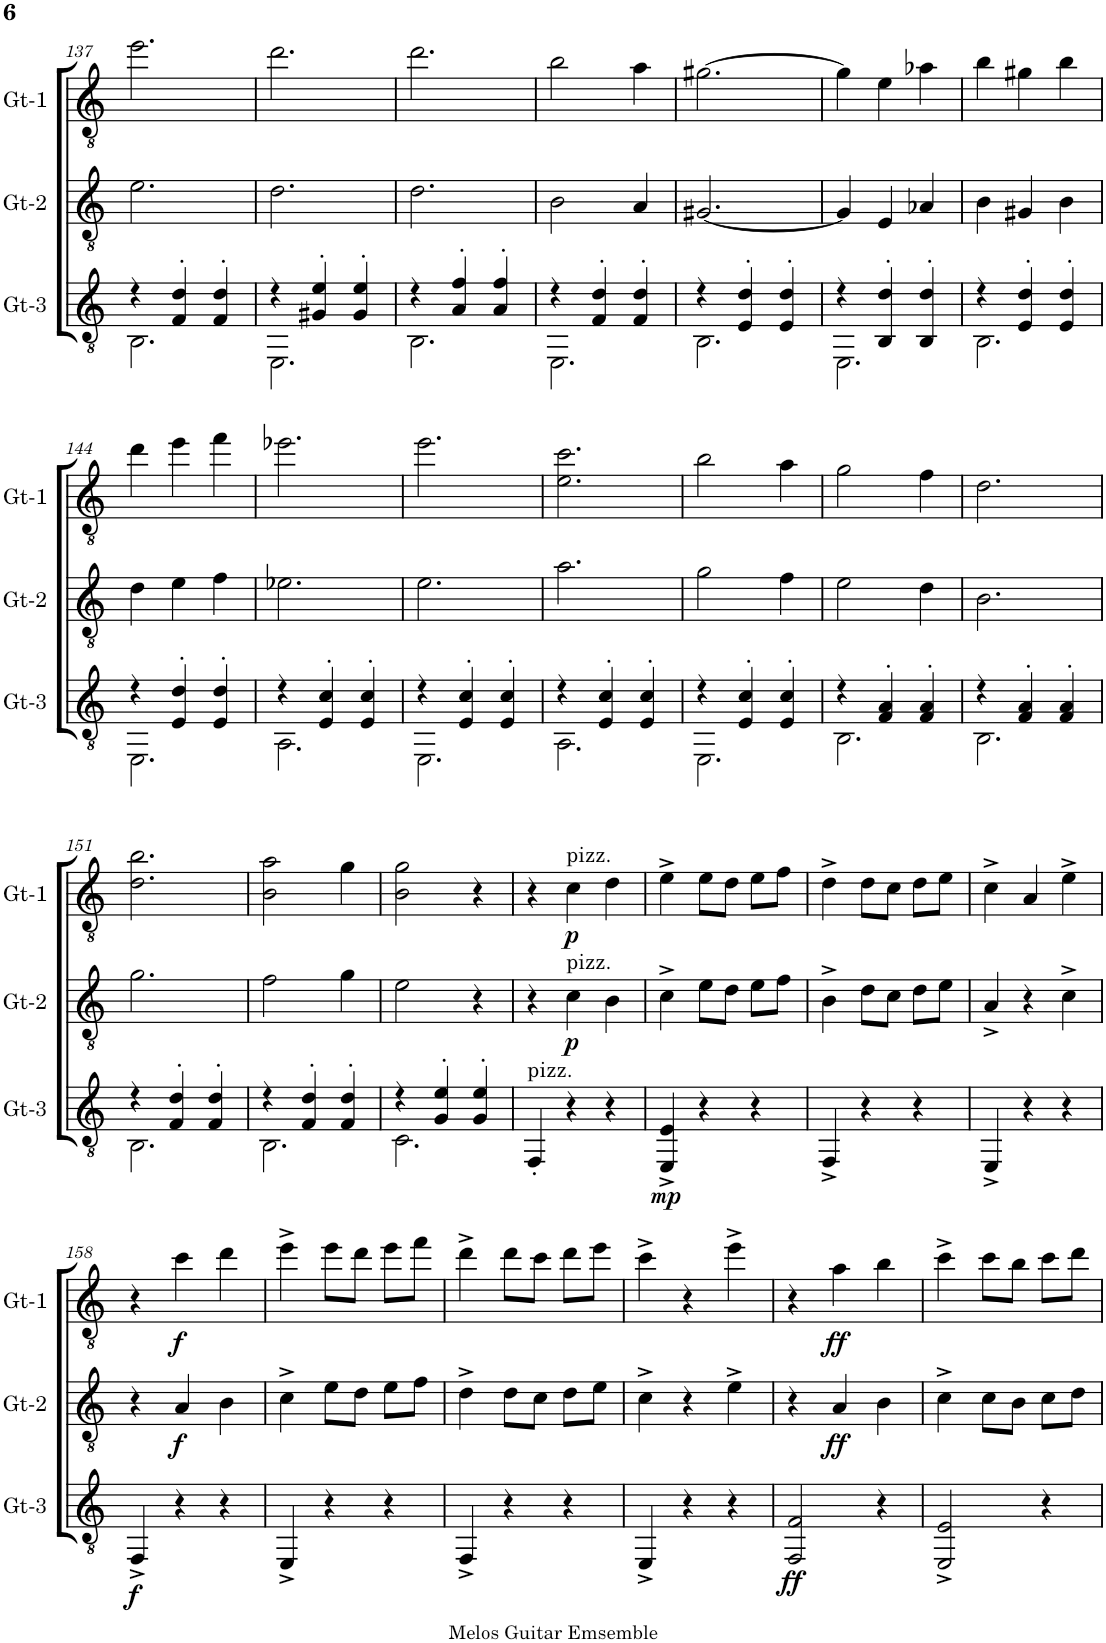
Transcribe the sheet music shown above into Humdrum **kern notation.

**kern	**dynam	**kern	**dynam	**kern	**dynam
*part3	*part3	*part2	*part2	*part1	*part1
*staff3	*staff3	*staff2	*staff2	*staff1	*staff1
*I"Gt-3	*	*I"Gt-2	*	*I"Gt-1	*
*I'Gt-3	*	*I'Gt-2	*	*I'Gt-1	*
!!LO:PB:g=z
*clefGv2	*	*clefGv2	*	*clefGv2	*
*k[]	*	*k[]	*	*k[]	*
*M3/4	*	*M3/4	*	*M3/4	*
=137	=137	=137	=137	=137	=137
*^	*	*	*	*	*
4r	2.BB\	.	2.e\	.	2.ee\	.
4F/' 4d/'	.	.	.	.	.	.
4F/' 4d/'	.	.	.	.	.	.
=138	=138	=138	=138	=138	=138	=138
4r	2.EE\	.	2.d\	.	2.dd\	.
4G#X/' 4e/'	.	.	.	.	.	.
4G#/' 4e/'	.	.	.	.	.	.
=139	=139	=139	=139	=139	=139	=139
4r	2.BB\	.	2.d\	.	2.dd\	.
4A/' 4f/'	.	.	.	.	.	.
4A/' 4f/'	.	.	.	.	.	.
=140	=140	=140	=140	=140	=140	=140
4r	2.EE\	.	2B\	.	2b\	.
4F/' 4d/'	.	.	.	.	.	.
4F/' 4d/'	.	.	4A/	.	4a\	.
=141	=141	=141	=141	=141	=141	=141
4r	2.BB\	.	[2.G#X/	.	[2.g#X\	.
4E/' 4d/'	.	.	.	.	.	.
4E/' 4d/'	.	.	.	.	.	.
=142	=142	=142	=142	=142	=142	=142
4r	2.EE\	.	4G#/]	.	4g#\]	.
4BB/' 4d/'	.	.	4E/	.	4e\	.
4BB/' 4d/'	.	.	4A-X/	.	4a-X\	.
=143	=143	=143	=143	=143	=143	=143
4r	2.BB\	.	4B\	.	4b\	.
4E/' 4d/'	.	.	4G#X/	.	4g#X\	.
4E/' 4d/'	.	.	4B\	.	4b\	.
!!LO:LB:g=z
=144	=144	=144	=144	=144	=144	=144
4r	2.EE\	.	4d\	.	4dd\	.
4E/' 4d/'	.	.	4e\	.	4ee\	.
4E/' 4d/'	.	.	4f\	.	4ff\	.
=145	=145	=145	=145	=145	=145	=145
4r	2.AA\	.	2.e-X\	.	2.ee-X\	.
4E/' 4c/'	.	.	.	.	.	.
4E/' 4c/'	.	.	.	.	.	.
=146	=146	=146	=146	=146	=146	=146
4r	2.EE\	.	2.e\	.	2.ee\	.
4E/' 4c/'	.	.	.	.	.	.
4E/' 4c/'	.	.	.	.	.	.
=147	=147	=147	=147	=147	=147	=147
4r	2.AA\	.	2.a\	.	2.e\ 2.cc\	.
4E/' 4c/'	.	.	.	.	.	.
4E/' 4c/'	.	.	.	.	.	.
=148	=148	=148	=148	=148	=148	=148
4r	2.EE\	.	2g\	.	2b\	.
4E/' 4c/'	.	.	.	.	.	.
4E/' 4c/'	.	.	4f\	.	4a\	.
=149	=149	=149	=149	=149	=149	=149
4r	2.BB\	.	2e\	.	2g\	.
4F/' 4A/'	.	.	.	.	.	.
4F/' 4A/'	.	.	4d\	.	4f\	.
=150	=150	=150	=150	=150	=150	=150
4r	2.BB\	.	2.B\	.	2.d\	.
4F/' 4A/'	.	.	.	.	.	.
4F/' 4A/'	.	.	.	.	.	.
!!LO:LB:g=z
=151	=151	=151	=151	=151	=151	=151
4r	2.BB\	.	2.g\	.	2.d\ 2.b\	.
4F/' 4d/'	.	.	.	.	.	.
4F/' 4d/'	.	.	.	.	.	.
=152	=152	=152	=152	=152	=152	=152
4r	2.BB\	.	2f\	.	2B\ 2a\	.
4F/' 4d/'	.	.	.	.	.	.
4F/' 4d/'	.	.	4g\	.	4g\	.
=153	=153	=153	=153	=153	=153	=153
4r	2.C\	.	2e\	.	2B\ 2g\	.
4G/' 4e/'	.	.	.	.	.	.
4G/' 4e/'	.	.	4r	.	4r	.
*v	*v	*	*	*	*	*
=154	=154	=154	=154	=154	=154
!LO:TX:a:t=pizz.	!	!	!	!	!
4FF'/	.	4r	.	4r	.
!	!	!	!	!LO:TX:a:t=pizz.	!
!	!	!LO:TX:a:t=pizz.	!	!	!
!	!	!	!LO:DY:b	!	!LO:DY:b
4r	.	4c\	p	4c\	p
4r	.	4B\	.	4d\	.
=155	=155	=155	=155	=155	=155
!	!LO:DY:b	!	!	!	!
4EE/^ 4E/^	mp	4c^\	.	4e^\	.
4r	.	8e\L	.	8e\L	.
.	.	8d\J	.	8d\J	.
4r	.	8e\L	.	8e\L	.
.	.	8f\J	.	8f\J	.
=156	=156	=156	=156	=156	=156
4FF^/	.	4B^\	.	4d^\	.
4r	.	8d\L	.	8d\L	.
.	.	8c\J	.	8c\J	.
4r	.	8d\L	.	8d\L	.
.	.	8e\J	.	8e\J	.
=157	=157	=157	=157	=157	=157
4EE^/	.	4A^/	.	4c^\	.
4r	.	4r	.	4A/	.
4r	.	4c^\	.	4e^\	.
!!LO:LB:g=z
=158	=158	=158	=158	=158	=158
!	!LO:DY:b	!	!	!	!
4FF^/	f	4r	.	4r	.
!	!	!	!LO:DY:b	!	!LO:DY:b
4r	.	4A/	f	4cc\	f
4r	.	4B\	.	4dd\	.
=159	=159	=159	=159	=159	=159
4EE^/	.	4c^\	.	4ee^\	.
4r	.	8e\L	.	8ee\L	.
.	.	8d\J	.	8dd\J	.
4r	.	8e\L	.	8ee\L	.
.	.	8f\J	.	8ff\J	.
=160	=160	=160	=160	=160	=160
4FF^/	.	4d^\	.	4dd^\	.
4r	.	8d\L	.	8dd\L	.
.	.	8c\J	.	8cc\J	.
4r	.	8d\L	.	8dd\L	.
.	.	8e\J	.	8ee\J	.
=161	=161	=161	=161	=161	=161
4EE^/	.	4c^\	.	4cc^\	.
4r	.	4r	.	4r	.
4r	.	4e^\	.	4ee^\	.
=162	=162	=162	=162	=162	=162
!	!LO:DY:b	!	!	!	!
2FF/ 2F/	ff	4r	.	4r	.
!	!	!	!LO:DY:b	!	!LO:DY:b
.	.	4A/	ff	4a\	ff
4r	.	4B\	.	4b\	.
=163	=163	=163	=163	=163	=163
2EE/^ 2E/^	.	4c^\	.	4cc^\	.
.	.	8c\L	.	8cc\L	.
.	.	8B\J	.	8b\J	.
4r	.	8c\L	.	8cc\L	.
.	.	8d\J	.	8dd\J	.
=	=	=	=	=	=
*-	*-	*-	*-	*-	*-
